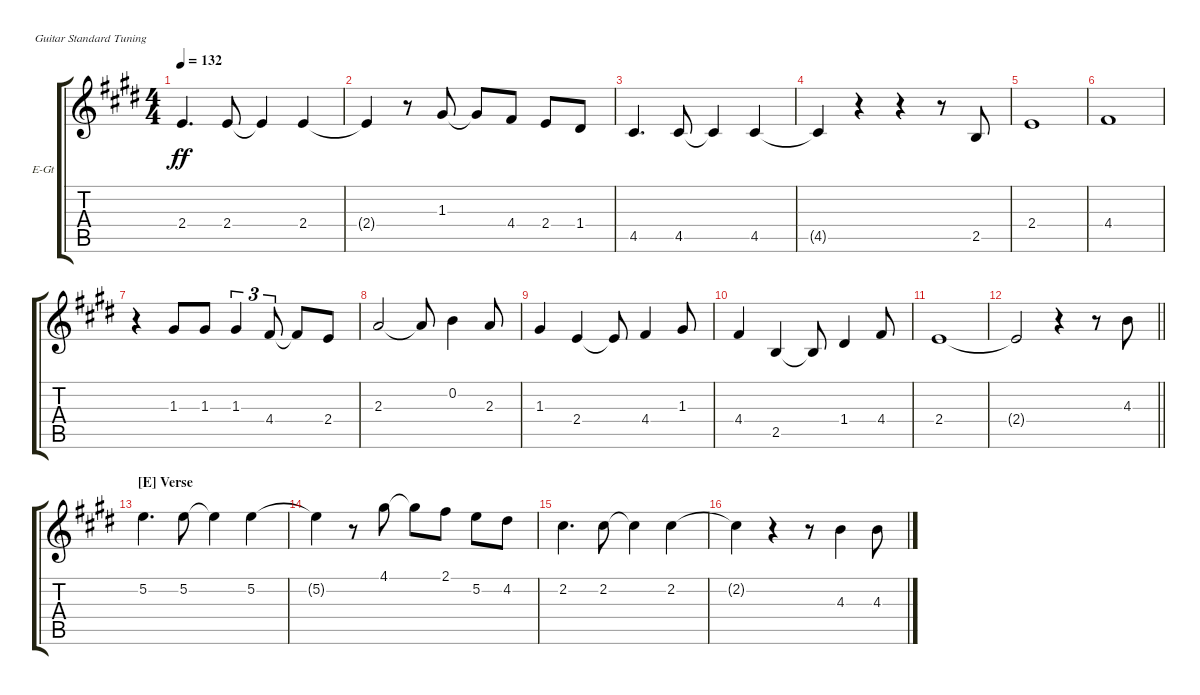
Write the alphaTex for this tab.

\defaultSystemsLayout 4
\bracketExtendMode groupsimilarinstruments
\firstSystemTrackNameOrientation horizontal
\otherSystemsTrackNameOrientation horizontal
\track ("Electric Guitar" "E-Gt") {instrument electricguitarclean}
\staff {score tabs}
\tuning (E4 B3 G3 D3 A2 E2)
\ts (4 4)
\tempo 132
\clef g2
\ks e
2.4.4{d dy ff} 2.4.8 2.4{t}.4 2.4.4 |
2.4{t}.4 r.8 1.3.8 1.3{t}.8 4.4.8 2.4.8 1.4.8 |
4.5.4{d} 4.5.8 4.5{t}.4 4.5.4 |
4.5{t}.4 r.4 r.4 r.8 2.5.8 |
2.4.1 |
4.4.1 |
r.4 1.3.8 1.3.8 1.3.4{tu (3 2)} 4.4.8{tu (3 2)} 4.4{t}.8 2.4.8 |
2.3.2 2.3{t}.8 0.2.4 2.3.8 |
1.3.4 2.4.4 2.4{t}.8 4.4.4 1.3.8 |
4.4.4 2.5.4 2.5{t}.8 1.4.4 4.4.8 |
2.4.1 |
\barLineRight lightlight
2.4{t}.2 r.4 r.8 4.3.8 |
\section ("E" "Verse")
5.2.4{d} 5.2.8 5.2{t}.4 5.2.4 |
5.2{t}.4 r.8 4.1.8 4.1{t}.8 2.1.8 5.2.8 4.2.8 |
2.2.4{d} 2.2.8 2.2{t}.4 2.2.4 |
2.2{t}.4 r.4 r.8 4.3.4 4.3.8
